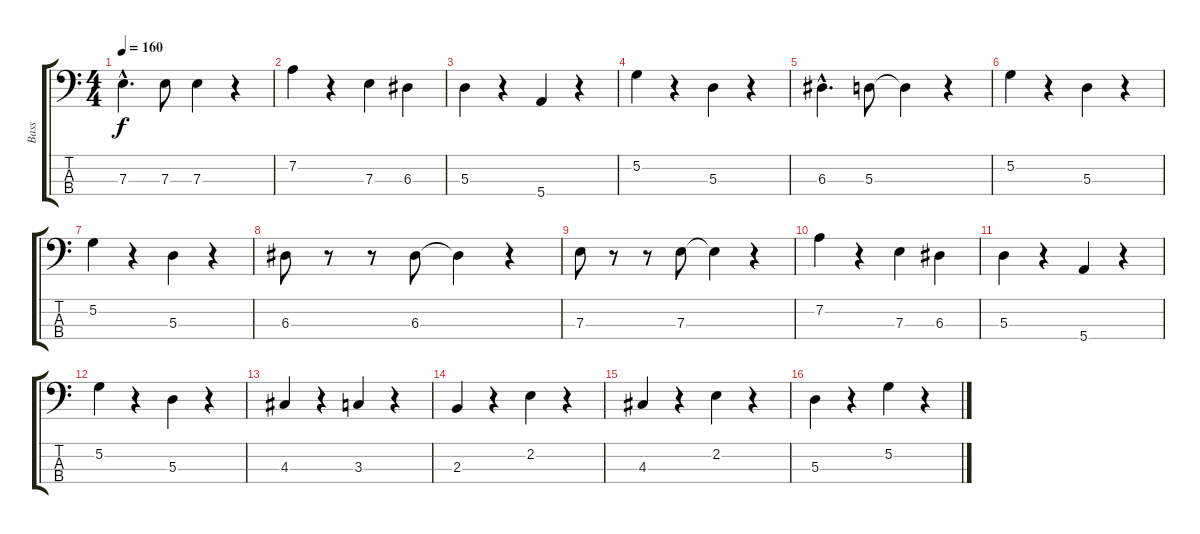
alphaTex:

\track ("Bass" "Bass") {instrument electricbassfinger}
\staff {score tabs}
\tuning (G2 D2 A1 E1) {hide}
\ts (4 4)
\tempo 160
\clef f4
\ks c
7.3{hac}.4{d dy f} 7.3.8 7.3.4 r.4 |
7.2.4 r.4 7.3.4 6.3.4 |
5.3.4 r.4 5.4.4 r.4 |
5.2.4 r.4 5.3.4 r.4 |
6.3{hac}.4{d} 5.3.8 5.3{t}.4 r.4 |
5.2.4 r.4 5.3.4 r.4 |
5.2.4 r.4 5.3.4 r.4 |
6.3.8 r.8 r.8 6.3.8 6.3{t}.4 r.4 |
7.3.8 r.8 r.8 7.3.8 7.3{t}.4 r.4 |
7.2.4 r.4 7.3.4 6.3.4 |
5.3.4 r.4 5.4.4 r.4 |
5.2.4 r.4 5.3.4 r.4 |
4.3.4 r.4 3.3.4 r.4 |
2.3.4 r.4 2.2.4 r.4 |
4.3.4 r.4 2.2.4 r.4 |
5.3.4 r.4 5.2.4 r.4
